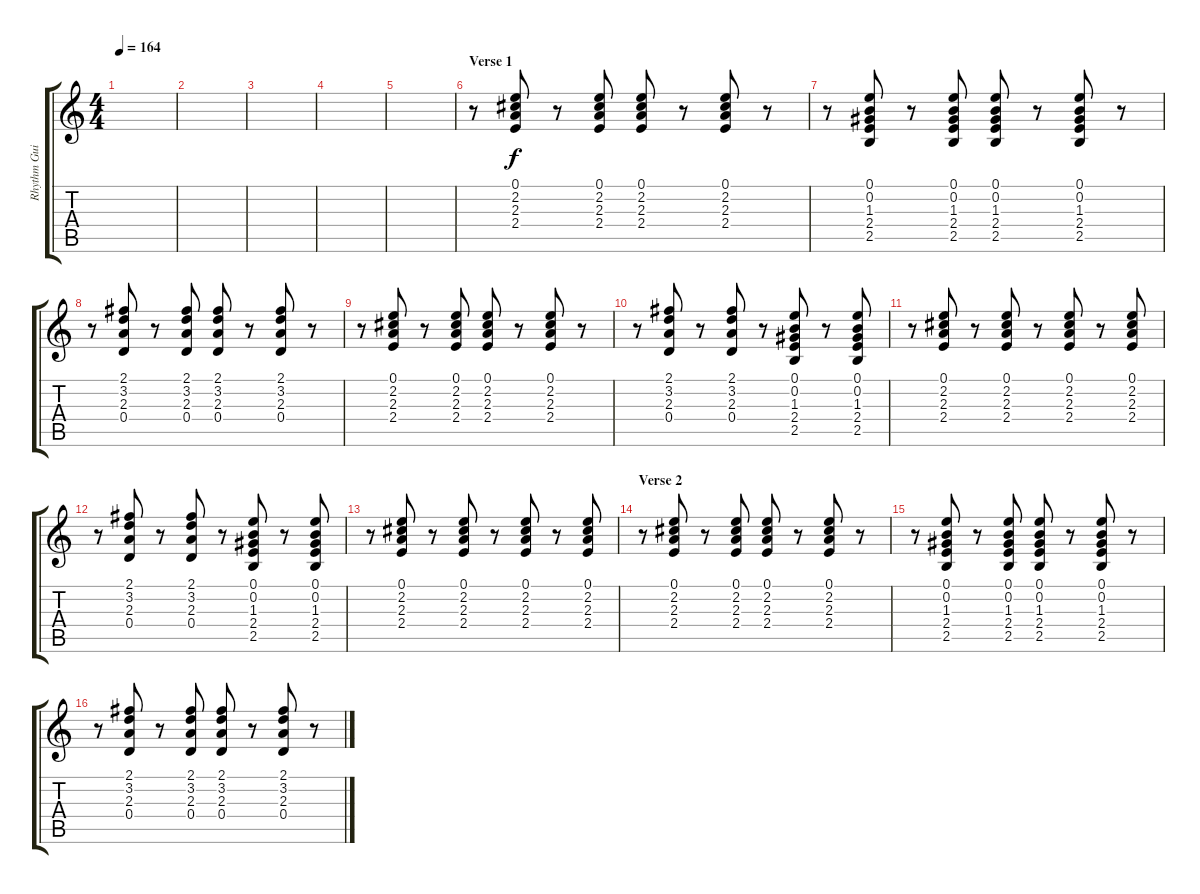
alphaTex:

\track ("Rhythm Guitar" "Rhythm Gui") {instrument acousticguitarsteel}
\staff {score tabs}
\tuning (E4 B3 G3 D3 A2 E2) {hide}
\ts (4 4)
\tempo 164
\clef g2
\ks c
|
|
|
|
|
\section ("" "Verse 1")
r.8 (0.1 2.2 2.3 2.4).8 r.8 (0.1 2.2 2.3 2.4).8 (0.1 2.2 2.3 2.4).8 r.8 (0.1 2.2 2.3 2.4).8 r.8 |
r.8 (0.1 0.2 1.3 2.4 2.5).8 r.8 (0.1 0.2 1.3 2.4 2.5).8 (0.1 0.2 1.3 2.4 2.5).8 r.8 (0.1 0.2 1.3 2.4 2.5).8 r.8 |
r.8 (2.1 3.2 2.3 0.4).8 r.8 (2.1 3.2 2.3 0.4).8 (2.1 3.2 2.3 0.4).8 r.8 (2.1 3.2 2.3 0.4).8 r.8 |
r.8 (0.1 2.2 2.3 2.4).8 r.8 (0.1 2.2 2.3 2.4).8 (0.1 2.2 2.3 2.4).8 r.8 (0.1 2.2 2.3 2.4).8 r.8 |
r.8 (2.1 3.2 2.3 0.4).8 r.8 (2.1 3.2 2.3 0.4).8 r.8 (0.1 0.2 1.3 2.4 2.5).8 r.8 (0.1 0.2 1.3 2.4 2.5).8 |
r.8 (0.1 2.2 2.3 2.4).8 r.8 (0.1 2.2 2.3 2.4).8 r.8 (0.1 2.2 2.3 2.4).8 r.8 (0.1 2.2 2.3 2.4).8 |
r.8 (2.1 3.2 2.3 0.4).8 r.8 (2.1 3.2 2.3 0.4).8 r.8 (0.1 0.2 1.3 2.4 2.5).8 r.8 (0.1 0.2 1.3 2.4 2.5).8 |
r.8 (0.1 2.2 2.3 2.4).8 r.8 (0.1 2.2 2.3 2.4).8 r.8 (0.1 2.2 2.3 2.4).8 r.8 (0.1 2.2 2.3 2.4).8 |
\section ("" "Verse 2")
r.8 (0.1 2.2 2.3 2.4).8 r.8 (0.1 2.2 2.3 2.4).8 (0.1 2.2 2.3 2.4).8 r.8 (0.1 2.2 2.3 2.4).8 r.8 |
r.8 (0.1 0.2 1.3 2.4 2.5).8 r.8 (0.1 0.2 1.3 2.4 2.5).8 (0.1 0.2 1.3 2.4 2.5).8 r.8 (0.1 0.2 1.3 2.4 2.5).8 r.8 |
r.8 (2.1 3.2 2.3 0.4).8 r.8 (2.1 3.2 2.3 0.4).8 (2.1 3.2 2.3 0.4).8 r.8 (2.1 3.2 2.3 0.4).8 r.8
